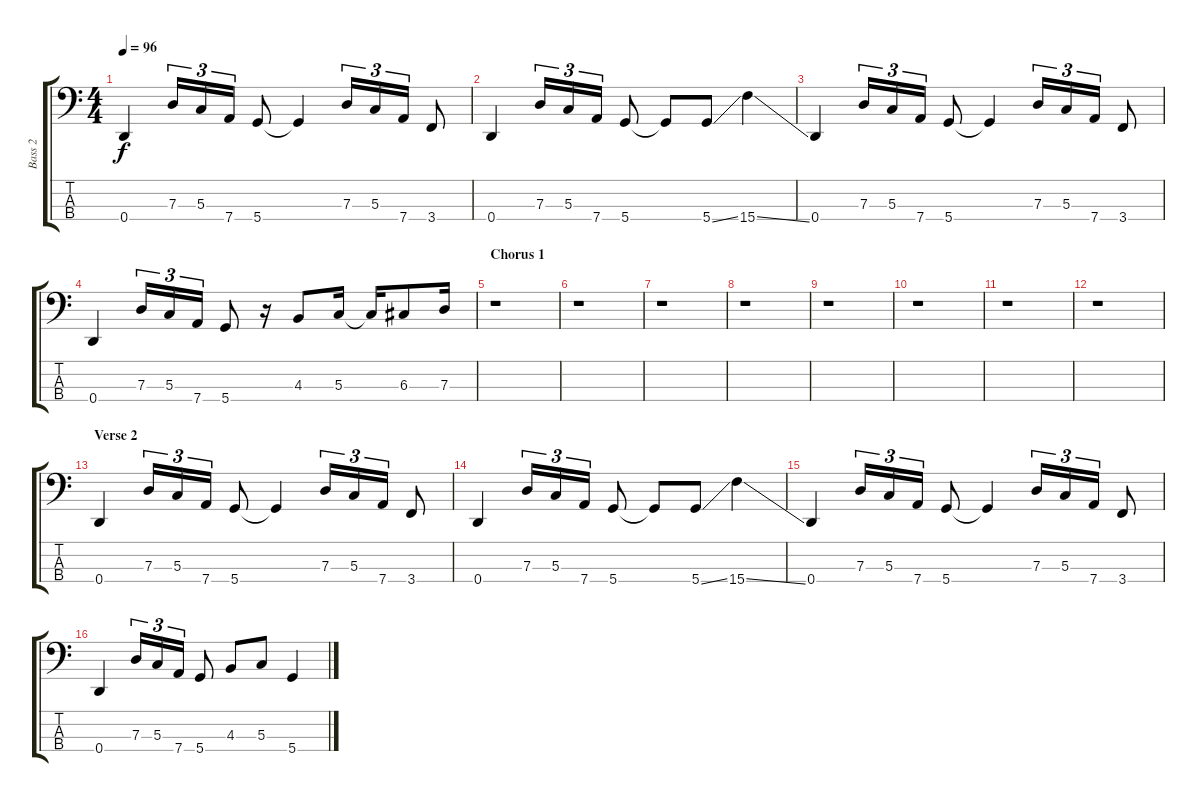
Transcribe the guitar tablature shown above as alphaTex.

\track ("Bass 2" "Bass 2") {instrument electricbassfinger}
\staff {score tabs}
\tuning (F2 C2 G1 D1) {hide}
\ts (4 4)
\tempo 96
\clef f4
\ks c
0.4.4{dy f} 7.3.16{tu (3 2)} 5.3.16{tu (3 2)} 7.4.16{tu (3 2)} 5.4.8 5.4{t}.4 7.3.16{tu (3 2)} 5.3.16{tu (3 2)} 7.4.16{tu (3 2)} 3.4.8 |
0.4.4 7.3.16{tu (3 2)} 5.3.16{tu (3 2)} 7.4.16{tu (3 2)} 5.4.8 5.4{t}.8 5.4{ss}.8 15.4{ss}.4 |
0.4.4 7.3.16{tu (3 2)} 5.3.16{tu (3 2)} 7.4.16{tu (3 2)} 5.4.8 5.4{t}.4 7.3.16{tu (3 2)} 5.3.16{tu (3 2)} 7.4.16{tu (3 2)} 3.4.8 |
0.4.4 7.3.16{tu (3 2)} 5.3.16{tu (3 2)} 7.4.16{tu (3 2)} 5.4.8 r.16 4.3.8 5.3.16 5.3{t}.16 6.3.8 7.3.16 |
\section ("" "Chorus 1")
r.1 |
r.1 |
r.1 |
r.1 |
r.1 |
r.1 |
r.1 |
r.1 |
\section ("" "Verse 2")
0.4.4 7.3.16{tu (3 2)} 5.3.16{tu (3 2)} 7.4.16{tu (3 2)} 5.4.8 5.4{t}.4 7.3.16{tu (3 2)} 5.3.16{tu (3 2)} 7.4.16{tu (3 2)} 3.4.8 |
0.4.4 7.3.16{tu (3 2)} 5.3.16{tu (3 2)} 7.4.16{tu (3 2)} 5.4.8 5.4{t}.8 5.4{ss}.8 15.4{ss}.4 |
0.4.4 7.3.16{tu (3 2)} 5.3.16{tu (3 2)} 7.4.16{tu (3 2)} 5.4.8 5.4{t}.4 7.3.16{tu (3 2)} 5.3.16{tu (3 2)} 7.4.16{tu (3 2)} 3.4.8 |
0.4.4 7.3.16{tu (3 2)} 5.3.16{tu (3 2)} 7.4.16{tu (3 2)} 5.4.8 4.3.8 5.3.8 5.4.4
